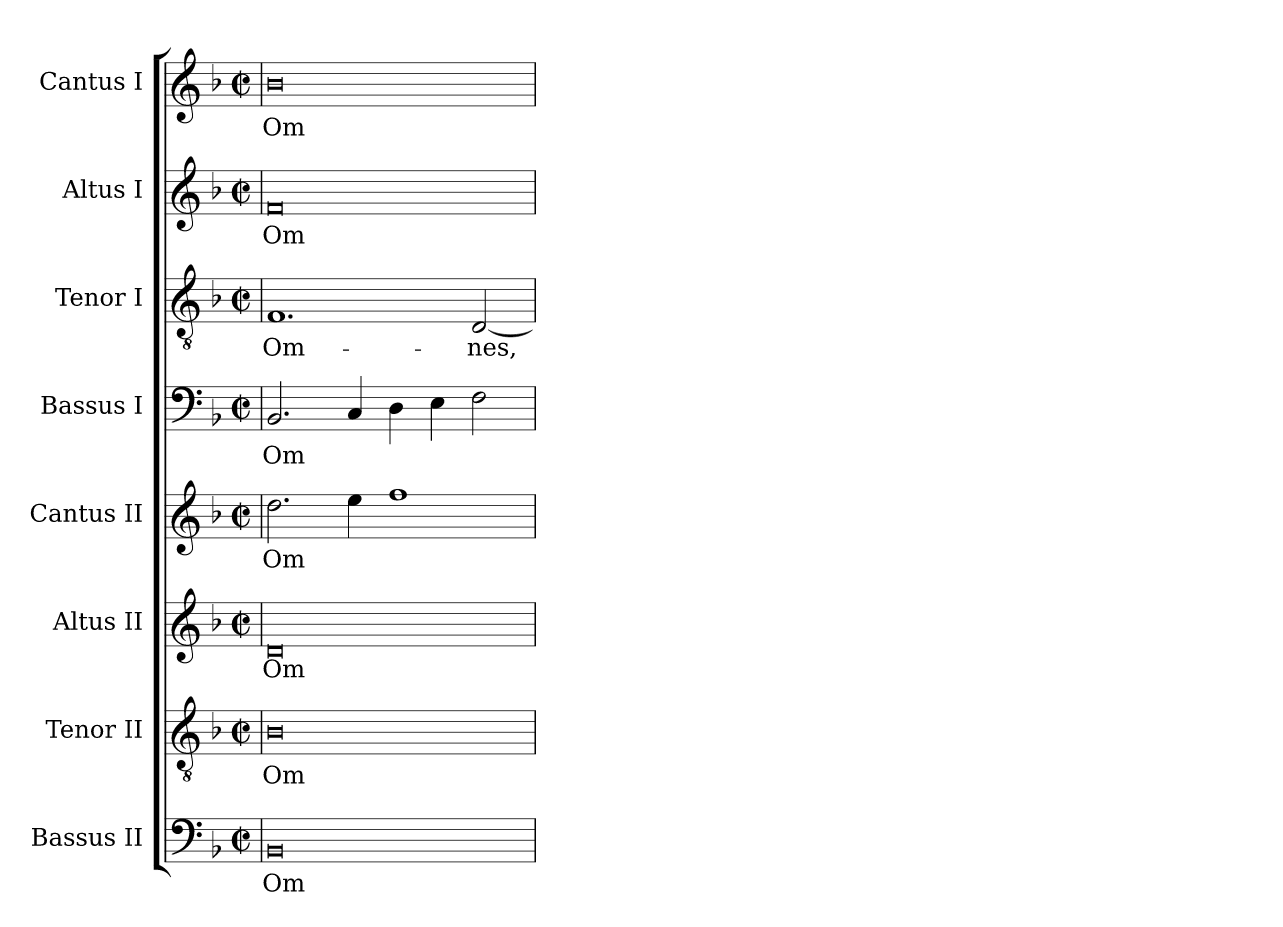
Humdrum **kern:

**kern	**text	**kern	**text	**kern	**text	**kern	**text	**kern	**text	**kern	**text	**kern	**text	**kern	**text
*part8	*part8	*part7	*part7	*part6	*part6	*part5	*part5	*part4	*part4	*part3	*part3	*part2	*part2	*part1	*part1
*staff8	*staff8	*staff7	*staff7	*staff6	*staff6	*staff5	*staff5	*staff4	*staff4	*staff3	*staff3	*staff2	*staff2	*staff1	*staff1
*I"Bassus II	*	*I"Tenor II	*	*I"Altus II	*	*I"Cantus II	*	*I"Bassus I	*	*I"Tenor I	*	*I"Altus I	*	*I"Cantus I	*
!!LO:PB:g=z
*stria5	*	*stria5	*	*stria5	*	*stria5	*	*stria5	*	*stria5	*	*stria5	*	*stria5	*
*clefF4	*	*clefGv2	*	*clefG2	*	*clefG2	*	*clefF4	*	*clefGv2	*	*clefG2	*	*clefG2	*
*k[b-]	*	*k[b-]	*	*k[b-]	*	*k[b-]	*	*k[b-]	*	*k[b-]	*	*k[b-]	*	*k[b-]	*
*F:	*	*F:	*	*F:	*	*F:	*	*F:	*	*F:	*	*F:	*	*F:	*
*M2/2	*	*M2/2	*	*M2/2	*	*M2/2	*	*M2/2	*	*M2/2	*	*M2/2	*	*M2/2	*
*met(c|)	*	*met(c|)	*	*met(c|)	*	*met(c|)	*	*met(c|)	*	*met(c|)	*	*met(c|)	*	*met(c|)	*
=1	=1!	=1	=1!	=1	=1!	=1	=1!	=1	=1!	=1	=1!	=1	=1!	=1!	=1!
!	!LO:LY:b:cj	!	!LO:LY:b:cj	!	!LO:LY:b:cj	!	!LO:LY:b	!	!LO:LY:b	!	!LO:LY:b:cj	!	!LO:LY:b:cj	!	!LO:LY:b:cj
0BB-	Om	0B-	Om	0d	Om	2.dd\	Om	2.BB-/	Om	1.F	Om-	0f	Om-	0b-	Om
.	.	.	.	.	.	4ee\	.	4C/	.	.	.	.	.	.	.
.	.	.	.	.	.	1ff	.	4D\	.	.	.	.	.	.	.
.	.	.	.	.	.	.	.	4E\	.	.	.	.	.	.	.
!	!	!	!	!	!	!	!	!	!	!	!LO:LY:b	!	!	!	!
.	.	.	.	.	.	.	.	2F\	.	[<2D/	-nes,	.	.	.	.
=	=	=	=	=	=	=	=	=	=	=	=	=	=	=	=
*-	*-	*-	*-	*-	*-	*-	*-	*-	*-	*-	*-	*-	*-	*-	*-
